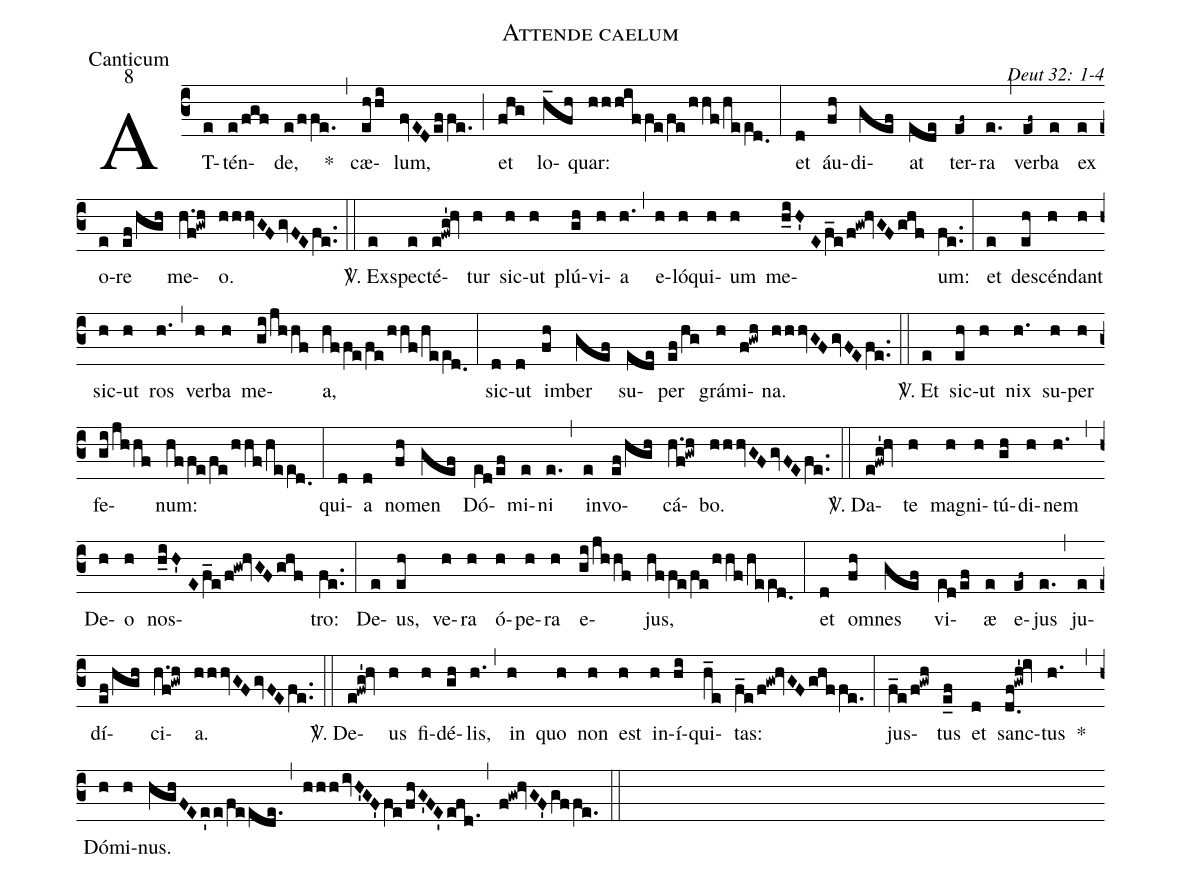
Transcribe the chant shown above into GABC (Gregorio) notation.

name: Attende caelum;
office-part: Canticum;
mode: 8;
commentary: Deut 32: 1-4;
%%
(c3) AT(e)tén(e/fgf)de,(e/ffe.) *(,)
cæ(ehhi)lum,(fvEDeffe.) (;) et(fhg) lo(h_fh)quar:(hhhiffe/fe/hhf/!hee[ll:1]d.0) (:)
et(d) áu(fh)di(gef)at(ede) ter(ef~)ra(e.) (,) ver(ef~)ba(e) ex(e) o(e)re(ef/hgh) me(h.f!gwh)o.(hhhvGFgvFEfe..) (::)
<sp>V/</sp>. Ex(e)spec(e)té(e!fwg'!hv)tur(h) sic(h)ut(h) plú(gh)vi(h)a(h.) (,) e(h)ló(h)qui(h)um(h) me(h_iH'//Ef_e/f!gw!hvGFghf)um:(fe..) (:)
et(e) de(eh)scén(h)dant(h) sic(h)ut(h) ros(h.) (,) ver(h)ba(h) me(gi/jhhf)a,(hffe/fe/hhf/!hee[ll:1]d.0) (:)
sic(d)ut(d) im(fh)ber(gef) su(ede)per(ef/hg) grá(h)mi(f!gwh)na.(hhhvGFgvFEfe..) (::)
<sp>V/</sp>. Et(e) sic(eh)ut(h) nix(h.) su(h)per(h) fe(gi/jhhf)num:(hffe/fe/hhf/!hee[ll:1]d.0) (:)
qui(d)a(d) no(fh)men(gef) Dó(e[ll:1]d/ef)mi(e)ni(e.) (,) in(e)vo(ef/hgh)cá(h.f!gwh)bo.(hhhvGFgvFEfe..) (::)
<sp>V/</sp>. Da(e!fwg'!hv)te(h) ma(h)gni(h)tú(gh)di(h)nem(h.) (,) De(h)o(h) nos(h_iH'//Ef_e/f!gw!hvGFghf)tro:(fe..) (:)
De(e)us,(eh) ve(h)ra(h) ó(h)pe(h)ra(h) e(gi/jhhf)jus,(hffe/fe/hhf/!hee[ll:1]d.0) (:)
et(d) om(fh)nes(gef) vi(e[ll:1]d/ef)æ(e) e(ef~)jus(e.) (,) ju(e)dí(ef/hgh)ci(h.f!gwh)a.(hhhvGFgvFEfe..) (::)
<sp>V/</sp>. De(e!fwg'!hv)us(h) fi(h)dé(gh)lis,(h.) (,) in(h) quo(h) non(h) est(h) in(h)í(hi)qui(h_e)tas:(f_e/f!gw!hvGFghffe.) (:)
jus(f_e/f!gwh)tus(e_f) et(d) sanc(d.0f!gwh'!iv)tus(h.) *(,) Dó(h)mi(h)nus.(hghFEe'e/!feede.) (,) (hhhivH'GF'fe/fhG'FE'efd.1) (,) (f!gw!hvGF'gffe.) (::)
